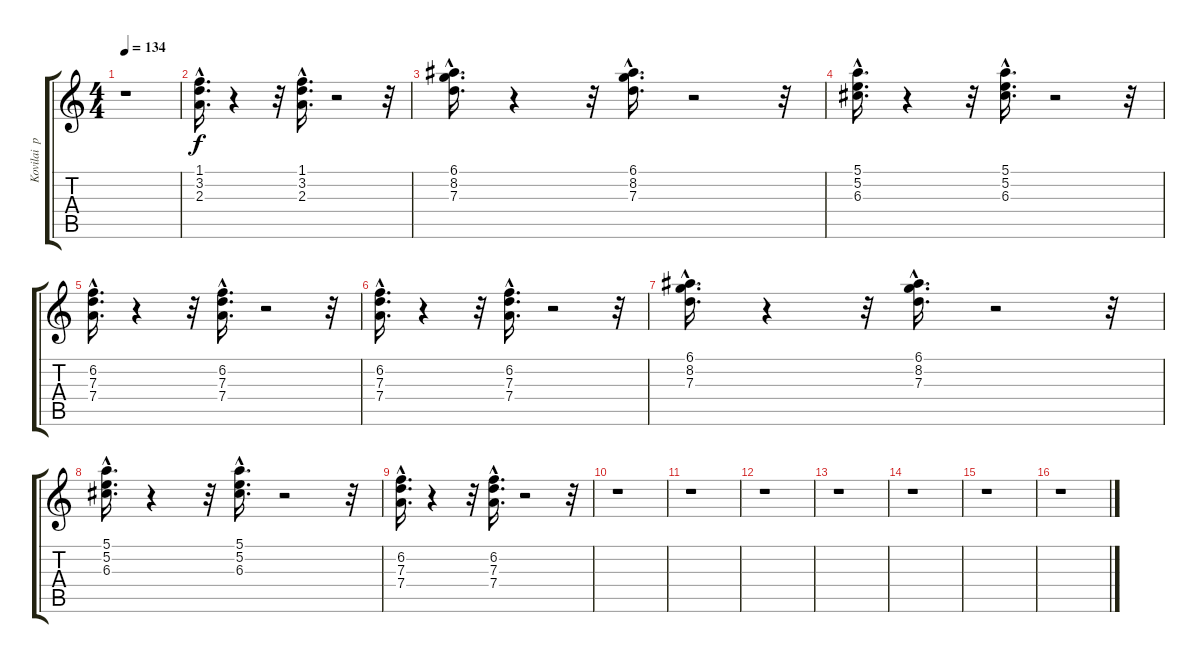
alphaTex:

\track ("Kovilai  po tihonechky:" "Kovilai  p") {instrument overdrivenguitar}
\staff {score tabs}
\tuning (E4 B3 G3 D3 A2 E2) {hide}
\ts (4 4)
\tempo 134
\clef g2
\ks c
r.1{dy f instrument overdrivenguitar} |
(1.1{hac} 3.2{hac} 2.3{hac}).16{d} r.4 r.32 (1.1{hac} 3.2{hac} 2.3{hac}).16{d} r.2 r.32 |
(6.1{hac} 8.2{hac} 7.3{hac}).16{d} r.4 r.32 (6.1{hac} 8.2{hac} 7.3{hac}).16{d} r.2 r.32 |
(5.1{hac} 5.2{hac} 6.3{hac}).16{d} r.4 r.32 (5.1{hac} 5.2{hac} 6.3{hac}).16{d} r.2 r.32 |
(6.2{hac} 7.3{hac} 7.4{hac}).16{d} r.4 r.32 (6.2{hac} 7.3{hac} 7.4{hac}).16{d} r.2 r.32 |
(6.2{hac} 7.3{hac} 7.4{hac}).16{d} r.4 r.32 (6.2{hac} 7.3{hac} 7.4{hac}).16{d} r.2 r.32 |
(6.1{hac} 8.2{hac} 7.3{hac}).16{d} r.4 r.32 (6.1{hac} 8.2{hac} 7.3{hac}).16{d} r.2 r.32 |
(5.1{hac} 5.2{hac} 6.3{hac}).16{d} r.4 r.32 (5.1{hac} 5.2{hac} 6.3{hac}).16{d} r.2 r.32 |
(6.2{hac} 7.3{hac} 7.4{hac}).16{d} r.4 r.32 (6.2{hac} 7.3{hac} 7.4{hac}).16{d} r.2 r.32 |
r.1 |
r.1 |
r.1 |
r.1 |
r.1 |
r.1 |
r.1
